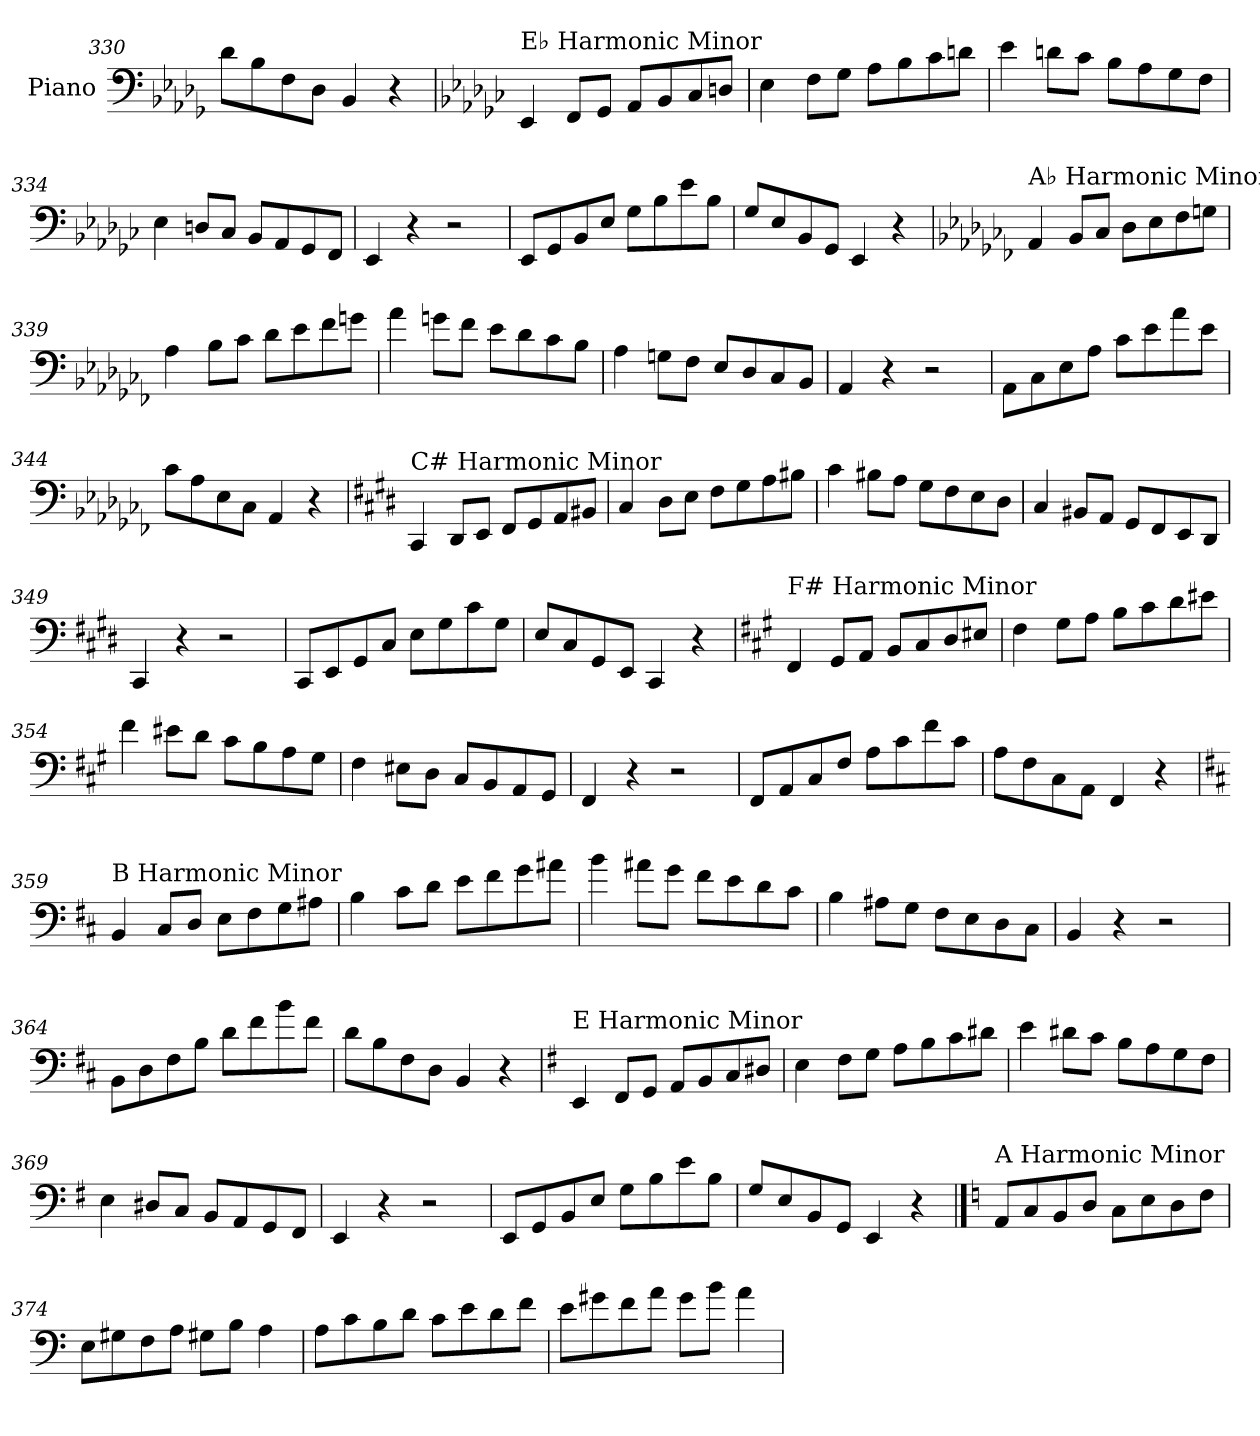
**kern
*part1
*staff1
*I"Piano
*I'Pno.
*clefF4
*k[b-e-a-d-g-]
=330
8d-\L
8B-\
8F\
8D-\J
4BB-/
4r
!!LO:LB:g=z
=331
*k[b-e-a-d-g-c-]
!LO:TX:a:t=E♭ Harmonic Minor
4EE-/
8FF/L
8GG-/J
8AA-/L
8BB-/
8C-/
8Dn/J
=332
4E-\
8F\L
8G-\J
8A-\L
8B-\
8c-\
8dn\J
=333
4e-\
8dn\L
8c-\J
8B-\L
8A-\
8G-\
8F\J
=334
4E-\
8Dn/L
8C-/J
8BB-/L
8AA-/
8GG-/
8FF/J
=335
4EE-/
4r
2r
=336
8EE-/L
8GG-/
8BB-/
8E-/J
8G-\L
8B-\
8e-\
8B-\J
=337
8G-/L
8E-/
8BB-/
8GG-/J
4EE-/
4r
!!LO:LB:g=z
=338
*k[b-e-a-d-g-c-f-]
!LO:TX:a:t=A♭ Harmonic Minor
4AA-/
8BB-/L
8C-/J
8D-\L
8E-\
8F-\
8Gn\J
=339
4A-\
8B-\L
8c-\J
8d-\L
8e-\
8f-\
8gn\J
=340
4a-\
8gn\L
8f-\J
8e-\L
8d-\
8c-\
8B-\J
=341
4A-\
8Gn\L
8F-\J
8E-/L
8D-/
8C-/
8BB-/J
=342
4AA-/
4r
2r
=343
8AA-\L
8C-\
8E-\
8A-\J
8c-\L
8e-\
8a-\
8e-\J
=344
8c-\L
8A-\
8E-\
8C-\J
4AA-/
4r
!!LO:LB:g=z
=345
*k[f#c#g#d#]
!LO:TX:a:t=C# Harmonic Minor
4CC#/
8DD#/L
8EE/J
8FF#/L
8GG#/
8AA/
8BB#X/J
=346
4C#/
8D#\L
8E\J
8F#\L
8G#\
8A\
8B#X\J
=347
4c#\
8B#X\L
8A\J
8G#\L
8F#\
8E\
8D#\J
=348
4C#/
8BB#X/L
8AA/J
8GG#/L
8FF#/
8EE/
8DD#/J
=349
4CC#/
4r
2r
=350
8CC#/L
8EE/
8GG#/
8C#/J
8E\L
8G#\
8c#\
8G#\J
=351
8E/L
8C#/
8GG#/
8EE/J
4CC#/
4r
!!LO:LB:g=z
=352
*k[f#c#g#]
!LO:TX:a:t=F# Harmonic Minor
4FF#/
8GG#/L
8AA/J
8BB/L
8C#/
8D/
8E#X/J
=353
4F#\
8G#\L
8A\J
8B\L
8c#\
8d\
8e#X\J
=354
4f#\
8e#X\L
8d\J
8c#\L
8B\
8A\
8G#\J
=355
4F#\
8E#X\L
8D\J
8C#/L
8BB/
8AA/
8GG#/J
=356
4FF#/
4r
2r
=357
8FF#/L
8AA/
8C#/
8F#/J
8A\L
8c#\
8f#\
8c#\J
=358
8A\L
8F#\
8C#\
8AA\J
4FF#/
4r
!!LO:LB:g=z
=359
*k[f#c#]
!LO:TX:a:t=B Harmonic Minor
4BB/
8C#/L
8D/J
8E\L
8F#\
8G\
8A#X\J
=360
4B\
8c#\L
8d\J
8e\L
8f#\
8g\
8a#X\J
=361
4b\
8a#X\L
8g\J
8f#\L
8e\
8d\
8c#\J
=362
4B\
8A#X\L
8G\J
8F#\L
8E\
8D\
8C#\J
=363
4BB/
4r
2r
=364
8BB\L
8D\
8F#\
8B\J
8d\L
8f#\
8b\
8f#\J
=365
8d\L
8B\
8F#\
8D\J
4BB/
4r
!!LO:LB:g=z
=366
*k[f#]
!LO:TX:a:t=E Harmonic Minor
4EE/
8FF#/L
8GG/J
8AA/L
8BB/
8C/
8D#X/J
=367
4E\
8F#\L
8G\J
8A\L
8B\
8c\
8d#X\J
=368
4e\
8d#X\L
8c\J
8B\L
8A\
8G\
8F#\J
=369
4E\
8D#X/L
8C/J
8BB/L
8AA/
8GG/
8FF#/J
=370
4EE/
4r
2r
=371
8EE/L
8GG/
8BB/
8E/J
8G\L
8B\
8e\
8B\J
=372
8G/L
8E/
8BB/
8GG/J
4EE/
4r
!!LO:PB:g=z
==373
*k[]
!LO:TX:a:t=A Harmonic Minor
8AA/L
8C/
8BB/
8D/J
8C\L
8E\
8D\
8F\J
=374
8E\L
8G#X\
8F\
8A\J
8G#X\L
8B\J
4A\
=375
8A\L
8c\
8B\
8d\J
8c\L
8e\
8d\
8f\J
=376
8e\L
8g#X\
8f\
8a\J
8g#\L
8b\J
4a\
=
*-
